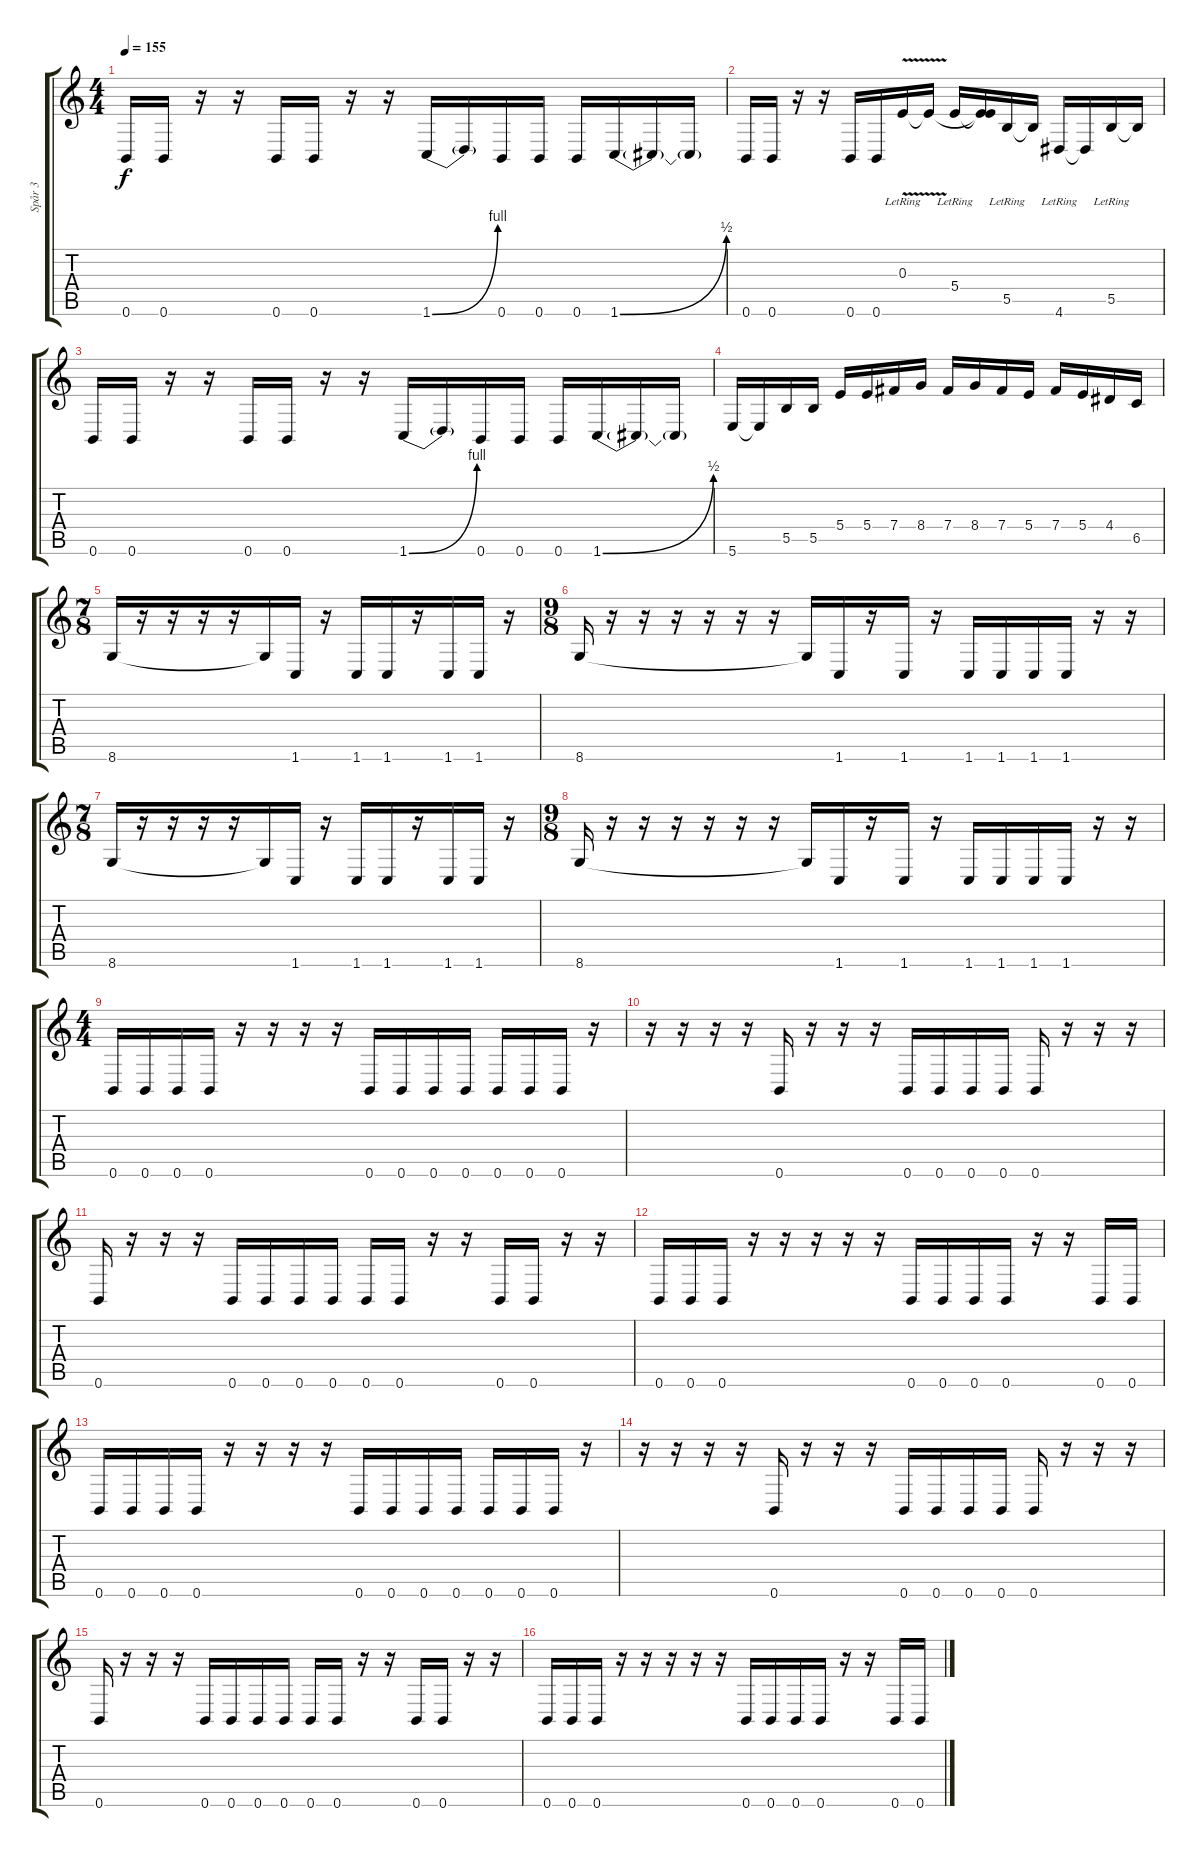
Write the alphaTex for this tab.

\track ("Spår 3" "Spår 3") {instrument electricbasspick}
\staff {score tabs}
\tuning (Db4 Ab3 E3 B2 Gb2 B1) {hide}
\ts (4 4)
\tempo 155
\clef g2
\ks c
0.6.16{dy f} 0.6.16 r.16 r.16 0.6.16 0.6.16 r.16 r.16 1.6{be (bend 0 0 60 4)}.16 1.6{t}.16 0.6.16 0.6.16 0.6.16 1.6{be (bend 0 0 60 2)}.16 1.6{t}.16 1.6{t}.16 |
0.6.16 0.6.16 r.16 r.16 0.6.16 0.6.16 0.3{v lr}.16 0.3{t}.16 5.4{lr}.16 (0.3{t} 5.4{t}).16 5.5{lr}.16 5.5{t}.16 4.6{lr}.16 4.6{t}.16 5.5{lr}.16 5.5{t}.16 |
0.6.16 0.6.16 r.16 r.16 0.6.16 0.6.16 r.16 r.16 1.6{be (bend 0 0 60 4)}.16 1.6{t}.16 0.6.16 0.6.16 0.6.16 1.6{be (bend 0 0 60 2)}.16 1.6{t}.16 1.6{t}.16 |
5.6.16 5.6{t}.16 5.5.16 5.5.16 5.4.16 5.4.16 7.4.16 8.4.16 7.4.16 8.4.16 7.4.16 5.4.16 7.4.16 5.4.16 4.4.16 6.5.16 |
\ts (7 8)
8.6.16 r.16 r.16 r.16 r.16 8.6{t}.16 1.6.16 r.16 1.6.16 1.6.16 r.16 1.6.16 1.6.16 r.16 |
\ts (9 8)
8.6.16 r.16 r.16 r.16 r.16 r.16 r.16 8.6{t}.16 1.6.16 r.16 1.6.16 r.16 1.6.16 1.6.16 1.6.16 1.6.16 r.16 r.16 |
\ts (7 8)
8.6.16 r.16 r.16 r.16 r.16 8.6{t}.16 1.6.16 r.16 1.6.16 1.6.16 r.16 1.6.16 1.6.16 r.16 |
\ts (9 8)
8.6.16 r.16 r.16 r.16 r.16 r.16 r.16 8.6{t}.16 1.6.16 r.16 1.6.16 r.16 1.6.16 1.6.16 1.6.16 1.6.16 r.16 r.16 |
\ts (4 4)
0.6.16 0.6.16 0.6.16 0.6.16 r.16 r.16 r.16 r.16 0.6.16 0.6.16 0.6.16 0.6.16 0.6.16 0.6.16 0.6.16 r.16 |
r.16 r.16 r.16 r.16 0.6.16 r.16 r.16 r.16 0.6.16 0.6.16 0.6.16 0.6.16 0.6.16 r.16 r.16 r.16 |
0.6.16 r.16 r.16 r.16 0.6.16 0.6.16 0.6.16 0.6.16 0.6.16 0.6.16 r.16 r.16 0.6.16 0.6.16 r.16 r.16 |
0.6.16 0.6.16 0.6.16 r.16 r.16 r.16 r.16 r.16 0.6.16 0.6.16 0.6.16 0.6.16 r.16 r.16 0.6.16 0.6.16 |
0.6.16 0.6.16 0.6.16 0.6.16 r.16 r.16 r.16 r.16 0.6.16 0.6.16 0.6.16 0.6.16 0.6.16 0.6.16 0.6.16 r.16 |
r.16 r.16 r.16 r.16 0.6.16 r.16 r.16 r.16 0.6.16 0.6.16 0.6.16 0.6.16 0.6.16 r.16 r.16 r.16 |
0.6.16 r.16 r.16 r.16 0.6.16 0.6.16 0.6.16 0.6.16 0.6.16 0.6.16 r.16 r.16 0.6.16 0.6.16 r.16 r.16 |
0.6.16 0.6.16 0.6.16 r.16 r.16 r.16 r.16 r.16 0.6.16 0.6.16 0.6.16 0.6.16 r.16 r.16 0.6.16 0.6.16
